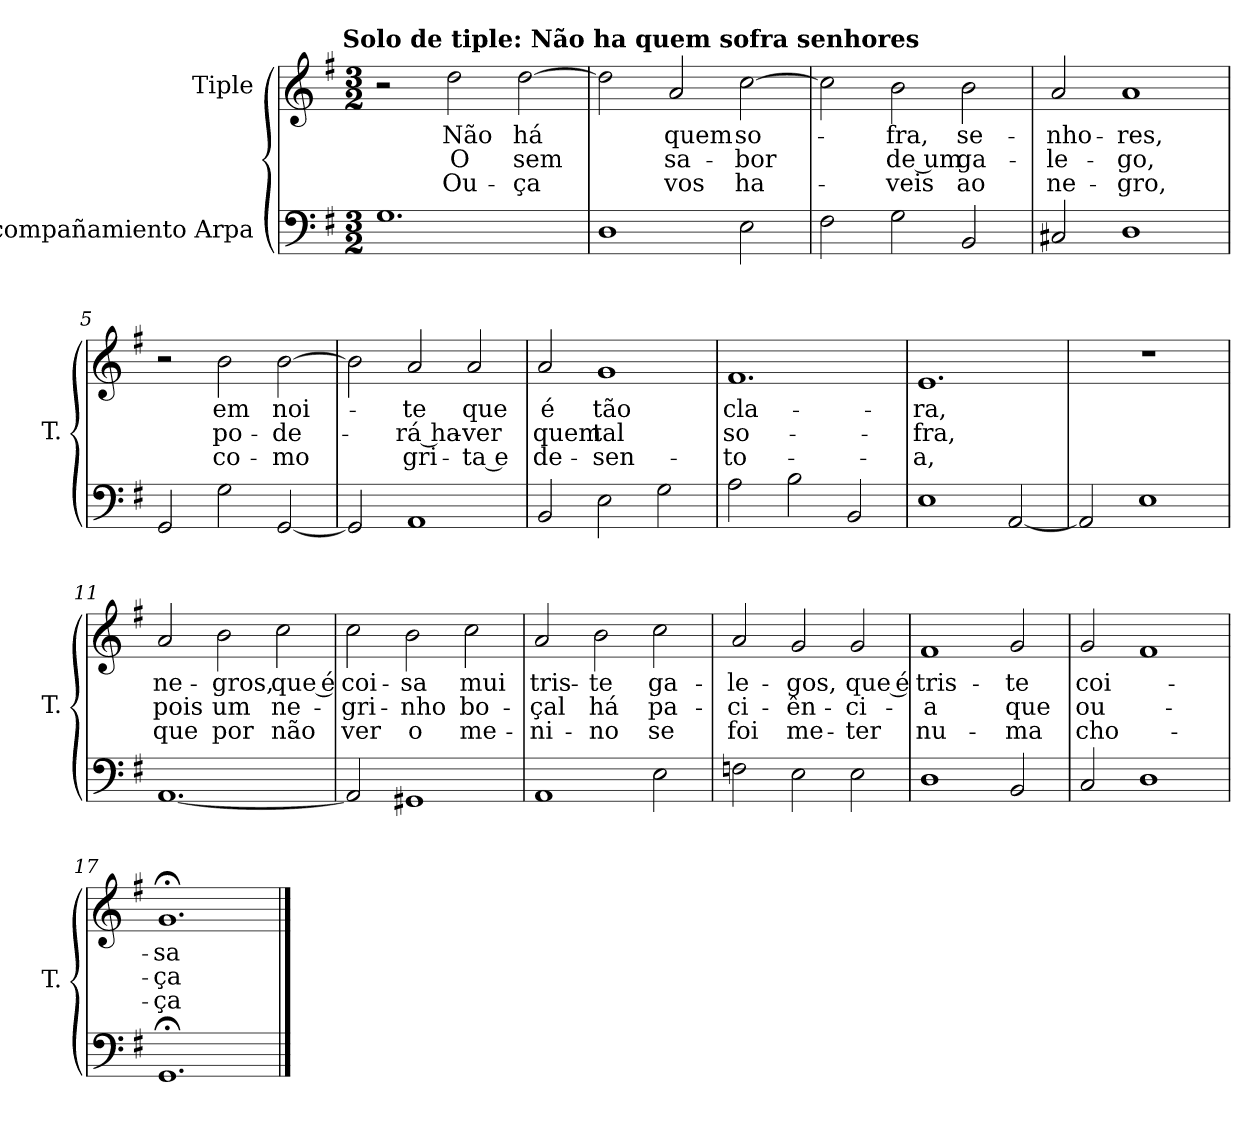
**kern	**kern	**text	**text	**text
*part2	*part1	*part1	*part1	*part1
*staff2	*staff1	*staff1	*staff1	*staff1
*I"Acompañamiento Arpa	*I"Tiple	*	*	*
*	*I'T.	*	*	*
*clefF4	*clefG2	*	*	*
*k[f#]	*k[f#]	*	*	*
!!LO:TX:omd:t=Solo de tiple&colon; Não ha quem sofra senhores
*M3/2	*M3/2	*	*	*
*MM210	*MM210	*	*	*
=1	=1	=1	=1	=1
1.G	2r	.	.	.
.	2dd	Não	O	Ou-
.	[2dd	há	sem	-ça
=2	=2	=2	=2	=2
1D	2dd]	.	.	.
.	2a	quem	sa-	vos
2E	[2cc	so-	-bor	ha-
=3	=3	=3	=3	=3
2F#	2cc]	.	.	.
2G	2b	-fra,	de um	-veis
2BB	2b	se-	ga-	ao
=4	=4	=4	=4	=4
2C#X	2a	-nho-	-le-	ne-
1D	1a	-res,	-go,	-gro,
=5	=5	=5	=5	=5
2GG	2r	.	.	.
2G	2b	em	po-	co-
[2GG	[2b	noi-	-de-	-mo
=6	=6	=6	=6	=6
2GG]	2b]	.	.	.
1AA	2a	-te	-rá ha-	gri-
.	2a	que	-ver	-ta e
=7	=7	=7	=7	=7
2BB	2a	é	quem	de-
2E	1g	tão	tal	-sen-
2G	.	.	.	.
=8	=8	=8	=8	=8
2A	1.f#	cla-	so-	-to-
2B	.	.	.	.
2BB	.	.	.	.
=9	=9	=9	=9	=9
1E	1.e	-ra,	-fra,	-a,
[2AA	.	.	.	.
=10	=10	=10	=10	=10
2AA]	1.r	.	.	.
1E	.	.	.	.
=11	=11	=11	=11	=11
[1.AA	2a	ne-	pois	que
.	2b	-gros,	um	por
.	2cc	que é	ne-	não
=12	=12	=12	=12	=12
2AA]	2cc	coi-	-gri-	ver
1GG#X	2b	-sa	-nho	o
.	2cc	mui	bo-	me-
=13	=13	=13	=13	=13
1AA	2a	tris-	-çal	-ni-
.	2b	-te	há	-no
2E	2cc	ga-	pa-	se
=14	=14	=14	=14	=14
2Fn	2a	-le-	-ci-	foi
2E	2g	-gos,	-ên-	me-
2E	2g	que é	-ci-	-ter
=15	=15	=15	=15	=15
1D	1f#	tris-	-a	nu-
2BB	2g	-te	que	-ma
=16	=16	=16	=16	=16
2C	2g	coi-	ou-	cho-
1D	1f#	.	.	.
=17	=17	=17	=17	=17
1.GG;<	1.g;<	-sa	-ça	-ça
==	==	==	==	==
*-	*-	*-	*-	*-
